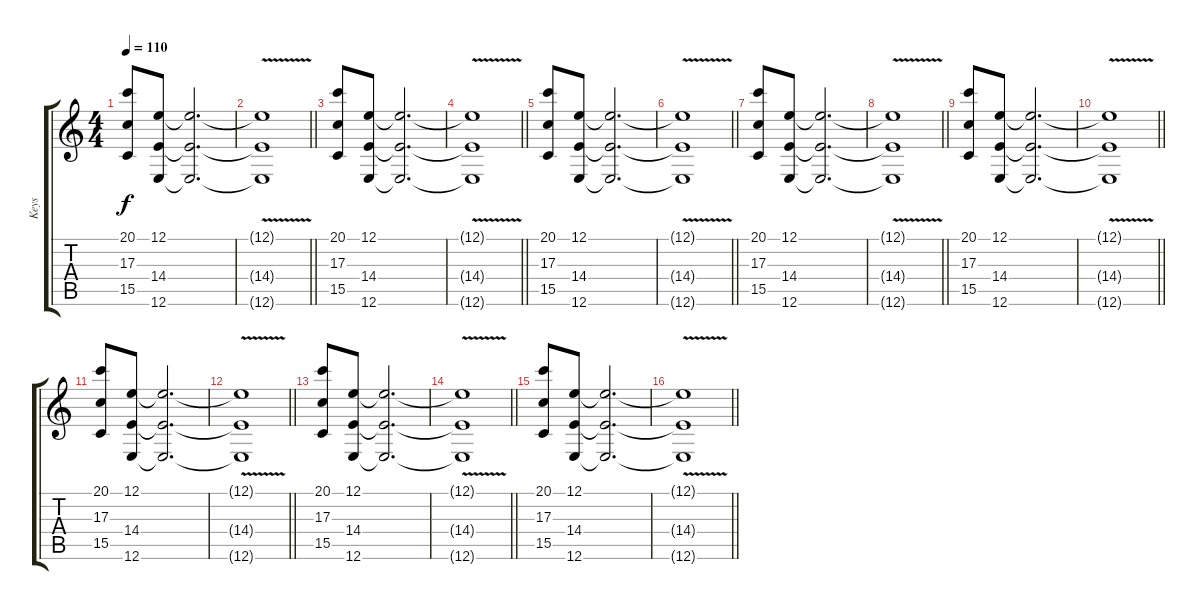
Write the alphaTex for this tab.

\track ("Keys" "Keys") {instrument drawbarorgan}
\staff {score tabs}
\tuning (E4 B3 G3 D3 A2 E2) {hide}
\ts (4 4)
\tempo 110
\clef g2
\ks c
(20.1 17.3 15.5).8{dy f} (12.1 14.4 12.6).8 (12.1{t} 14.4{t} 12.6{t}).2{d} |
\barLineRight lightlight
(12.1{v t} 14.4{t} 12.6{t}).1 |
\section ("" "")
(20.1 17.3 15.5).8 (12.1 14.4 12.6).8 (12.1{t} 14.4{t} 12.6{t}).2{d} |
\barLineRight lightlight
(12.1{v t} 14.4{t} 12.6{t}).1 |
(20.1 17.3 15.5).8 (12.1 14.4 12.6).8 (12.1{t} 14.4{t} 12.6{t}).2{d} |
\barLineRight lightlight
(12.1{v t} 14.4{t} 12.6{t}).1 |
\section ("" "")
(20.1 17.3 15.5).8 (12.1 14.4 12.6).8 (12.1{t} 14.4{t} 12.6{t}).2{d} |
\barLineRight lightlight
(12.1{v t} 14.4{t} 12.6{t}).1 |
(20.1 17.3 15.5).8 (12.1 14.4 12.6).8 (12.1{t} 14.4{t} 12.6{t}).2{d} |
\barLineRight lightlight
(12.1{v t} 14.4{t} 12.6{t}).1 |
\section ("" "")
(20.1 17.3 15.5).8 (12.1 14.4 12.6).8 (12.1{t} 14.4{t} 12.6{t}).2{d} |
\barLineRight lightlight
(12.1{v t} 14.4{t} 12.6{t}).1 |
(20.1 17.3 15.5).8 (12.1 14.4 12.6).8 (12.1{t} 14.4{t} 12.6{t}).2{d} |
\barLineRight lightlight
(12.1{v t} 14.4{t} 12.6{t}).1 |
\section ("" "")
(20.1 17.3 15.5).8 (12.1 14.4 12.6).8 (12.1{t} 14.4{t} 12.6{t}).2{d} |
\barLineRight lightlight
(12.1{v t} 14.4{t} 12.6{t}).1
